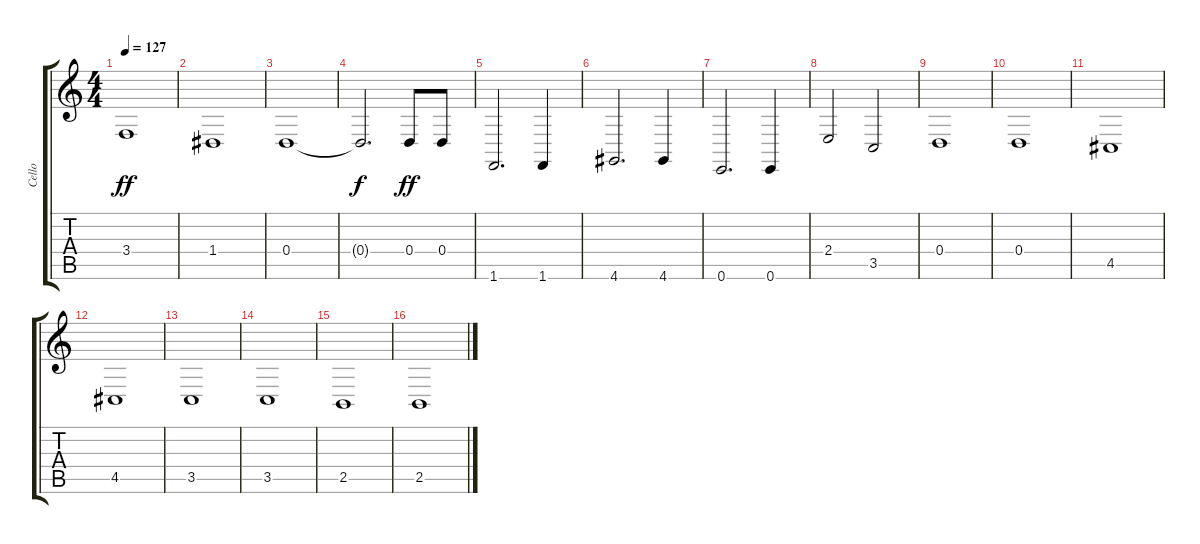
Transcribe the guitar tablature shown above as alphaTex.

\track ("Cello" "Cello") {instrument stringensemble1}
\staff {score tabs}
\tuning (E4 B3 G3 D3 A2 E2) {hide}
\ts (4 4)
\tempo 127
\clef g2
\ks c
3.4.1{dy ff} |
1.4.1 |
0.4.1 |
0.4{t}.2{d dy f} 0.4.8{dy ff} 0.4.8 |
1.6.2{d} 1.6.4 |
4.6.2{d} 4.6.4 |
0.6.2{d} 0.6.4 |
2.4.2 3.5.2 |
0.4.1 |
0.4.1 |
4.5.1 |
4.5.1 |
3.5.1 |
3.5.1 |
2.5.1 |
2.5.1
